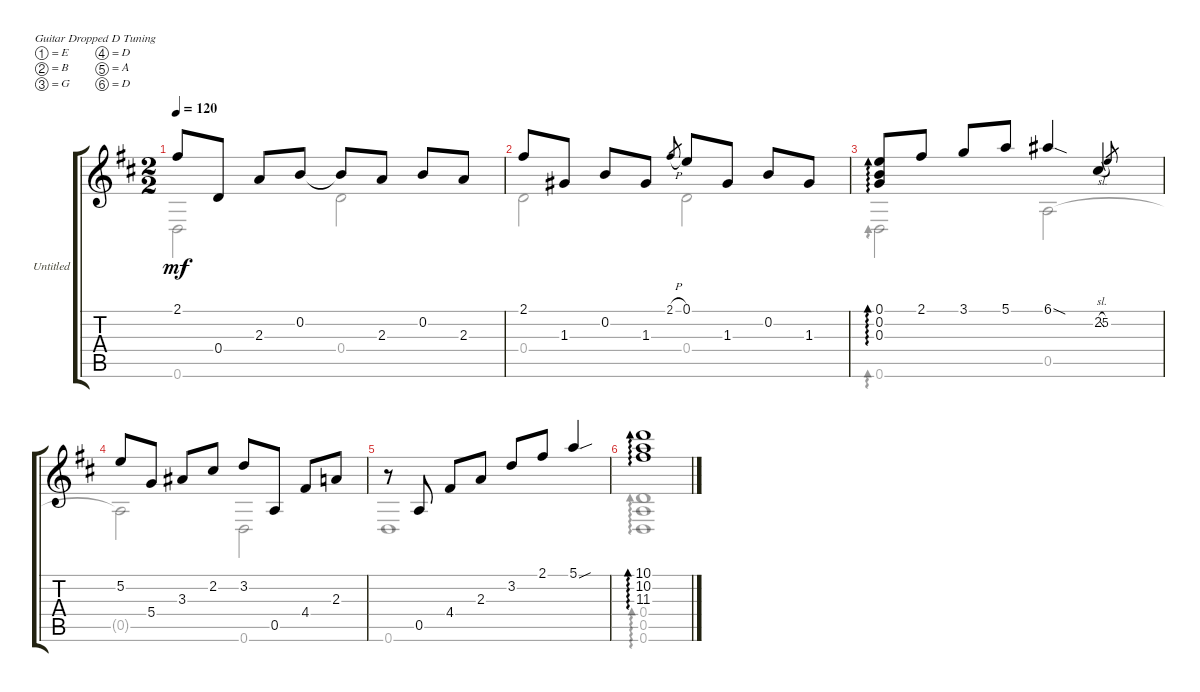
\bracketExtendMode groupsimilarinstruments
\firstSystemTrackNameOrientation horizontal
\otherSystemsTrackNameOrientation horizontal
\track ("Untitled" "Untitled") {instrument acousticguitarnylon}
\staff {score tabs}
\tuning (E4 B3 G3 D3 A2 D2)
\voice
\ts (2 2)
\tempo 120
\clef g2
\ks d
2.1.8{dy mf} 0.4.8 2.3.8 0.2.8 0.2{t}.8 2.3.8 0.2.8 2.3.8 |
2.1.8 1.3.8 0.2.8 1.3.8 2.1{h}.8{gr} 0.1.8 1.3.8 0.2.8 1.3.8 |
(0.1 0.2 0.3).8{ad 0} 2.1.8 3.1.8 5.1.8 6.1{sod}.4 2.2{sl}.4 5.2.8{gr} |
5.2.8 5.4.8 3.3.8 2.2.8 3.2.8 0.5.8 4.4.8 2.3.8 |
r.8 0.5.8 4.4.8 2.3.8 3.2.8 2.1.8 5.1{sou}.4 |
(10.1 10.2 11.3).1{ad 0}
\voice
\clef g2
\ottava regular
\simile none
\ks d
0.6.2{dy mf} 0.4.2 |
0.4.2 0.4.2 |
0.6.2{ad 0} 0.5.2 |
0.5{t}.2 0.6.2 |
0.6.1 |
(0.4 0.5 0.6).1{ad 0}
